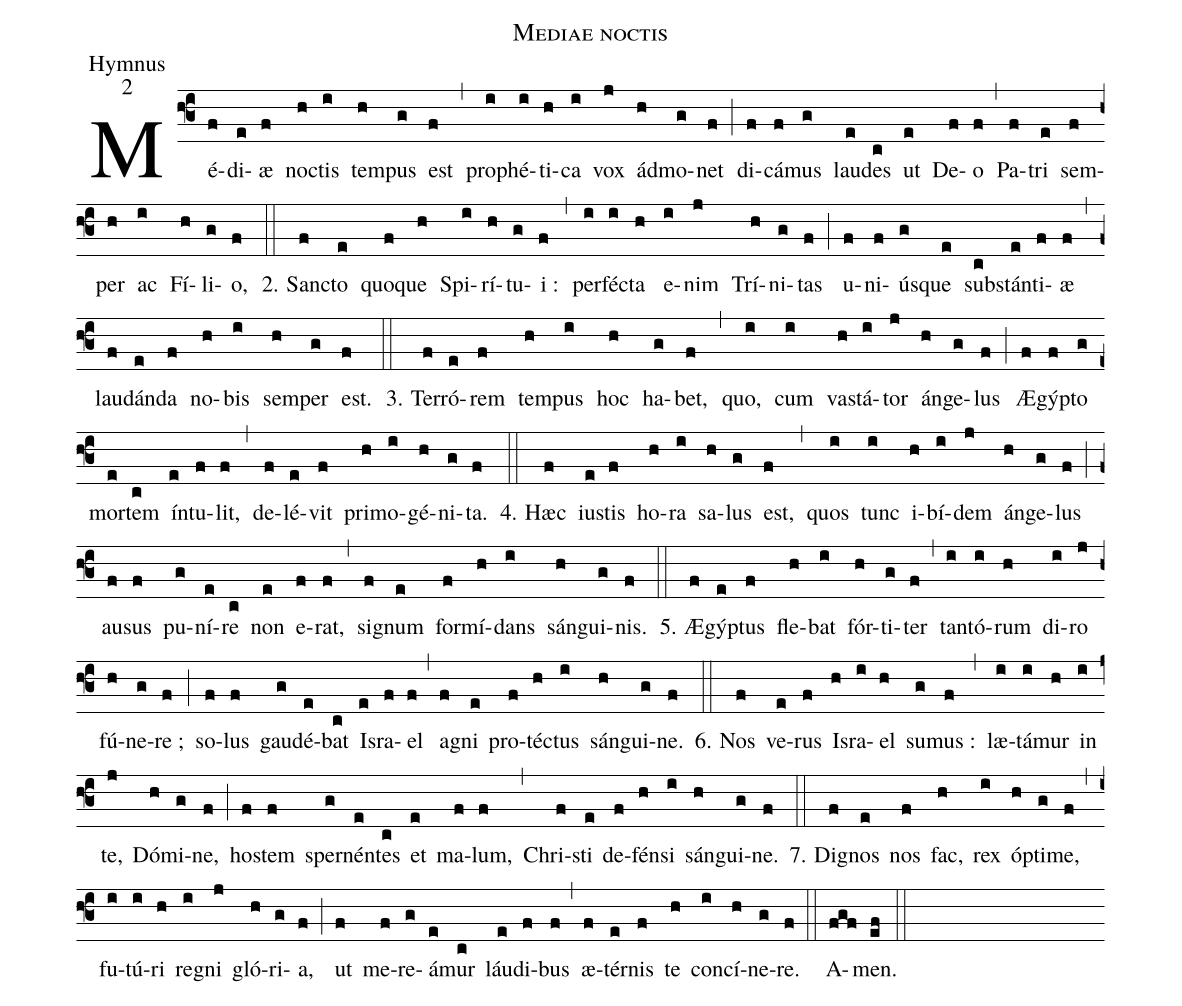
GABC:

name:Mediae noctis;
office-part:Hymnus;
mode:2;
%%
(f3)Mé(f)di(e)æ(f) no(h)ctis(i) tem(h)pus(g) est(f) (,)
pro(i)phé(i)ti(h)ca(i) vox(j) ád(h)mo(g)net(f) (;)
di(f)cá(f)mus(g) lau(e)des(c) ut(e) De(f)o(f) (,)
Pa(f)tri(e) sem(f)per(h) ac(i) Fí(h)li(g)o,(f) (::)
2. San(f)cto(e) quo(f)que(h) Spi(i)rí(h)tu(g)i :(f) (,)
per(i)fé(i)cta(h) e(i)nim(j) Trí(h)ni(g)tas(f) (;)
u(f)ni(f)ús(g)que(e) subs(c)tán(e)ti(f)æ(f) (,)
lau(f)dán(e)da(f) no(h)bis(i) sem(h)per(g) est.(f) (::)

3. Ter(f)ró(e)rem(f) tem(h)pus(i) hoc(h) ha(g)bet,(f) (,)
quo,(i) cum(i) va(h)stá(i)tor(j) án(h)ge(g)lus(f) (;)
Æ(f)gýp(f)to(g) mor(e)tem(c) ín(e)tu(f)lit,(f) (,)
de(f)lé(e)vit(f) pri(h)mo(i)gé(h)ni(g)ta.(f) (::)

4. Hæc(f) iu(e)stis(f) ho(h)ra(i) sa(h)lus(g) est,(f) (,)
quos(i) tunc(i) i(h)bí(i)dem(j) án(h)ge(g)lus(f) (;)
au(f)sus(f) pu(g)ní(e)re(c) non(e) e(f)rat,(f) (,)
si(f)gnum(e) for(f)mí(h)dans(i) sán(h)gui(g)nis.(f) (::)

5. Æ(f)gýp(e)tus(f) fle(h)bat(i) fór(h)ti(g)ter(f) (,)
tan(i)tó(i)rum(h) di(i)ro(j) fú(h)ne(g)re ;(f) (;)
so(f)lus(f) gau(g)dé(e)bat(c) Is(e)ra(f)el(f) (,)
a(f)gni(e) pro(f)té(h)ctus(i) sán(h)gui(g)ne.(f) (::)

6. Nos(f) ve(e)rus(f) Is(h)ra(i)el(h) su(g)mus :(f) (,)
læ(i)tá(i)mur(h) in(i) te,(j) Dó(h)mi(g)ne,(f) (;)
ho(f)stem(f) sper(g)nén(e)tes(c) et(e) ma(f)lum,(f) (,)
Chri(f)sti(e) de(f)fén(h)si(i) sán(h)gui(g)ne.(f) (::)

7. Di(f)gnos(e) nos(f) fac,(h) rex(i) óp(h)ti(g)me,(f) (,)
fu(i)tú(i)ri(h) re(i)gni(j) gló(h)ri(g)a,(f) (;)
ut(f) me(f)re(g)á(e)mur(c) láu(e)di(f)bus(f) (,)
æ(f)tér(e)nis(f) te(h) con(i)cí(h)ne(g)re.(f) (::)
A(fgf)men.(ef) (::)
